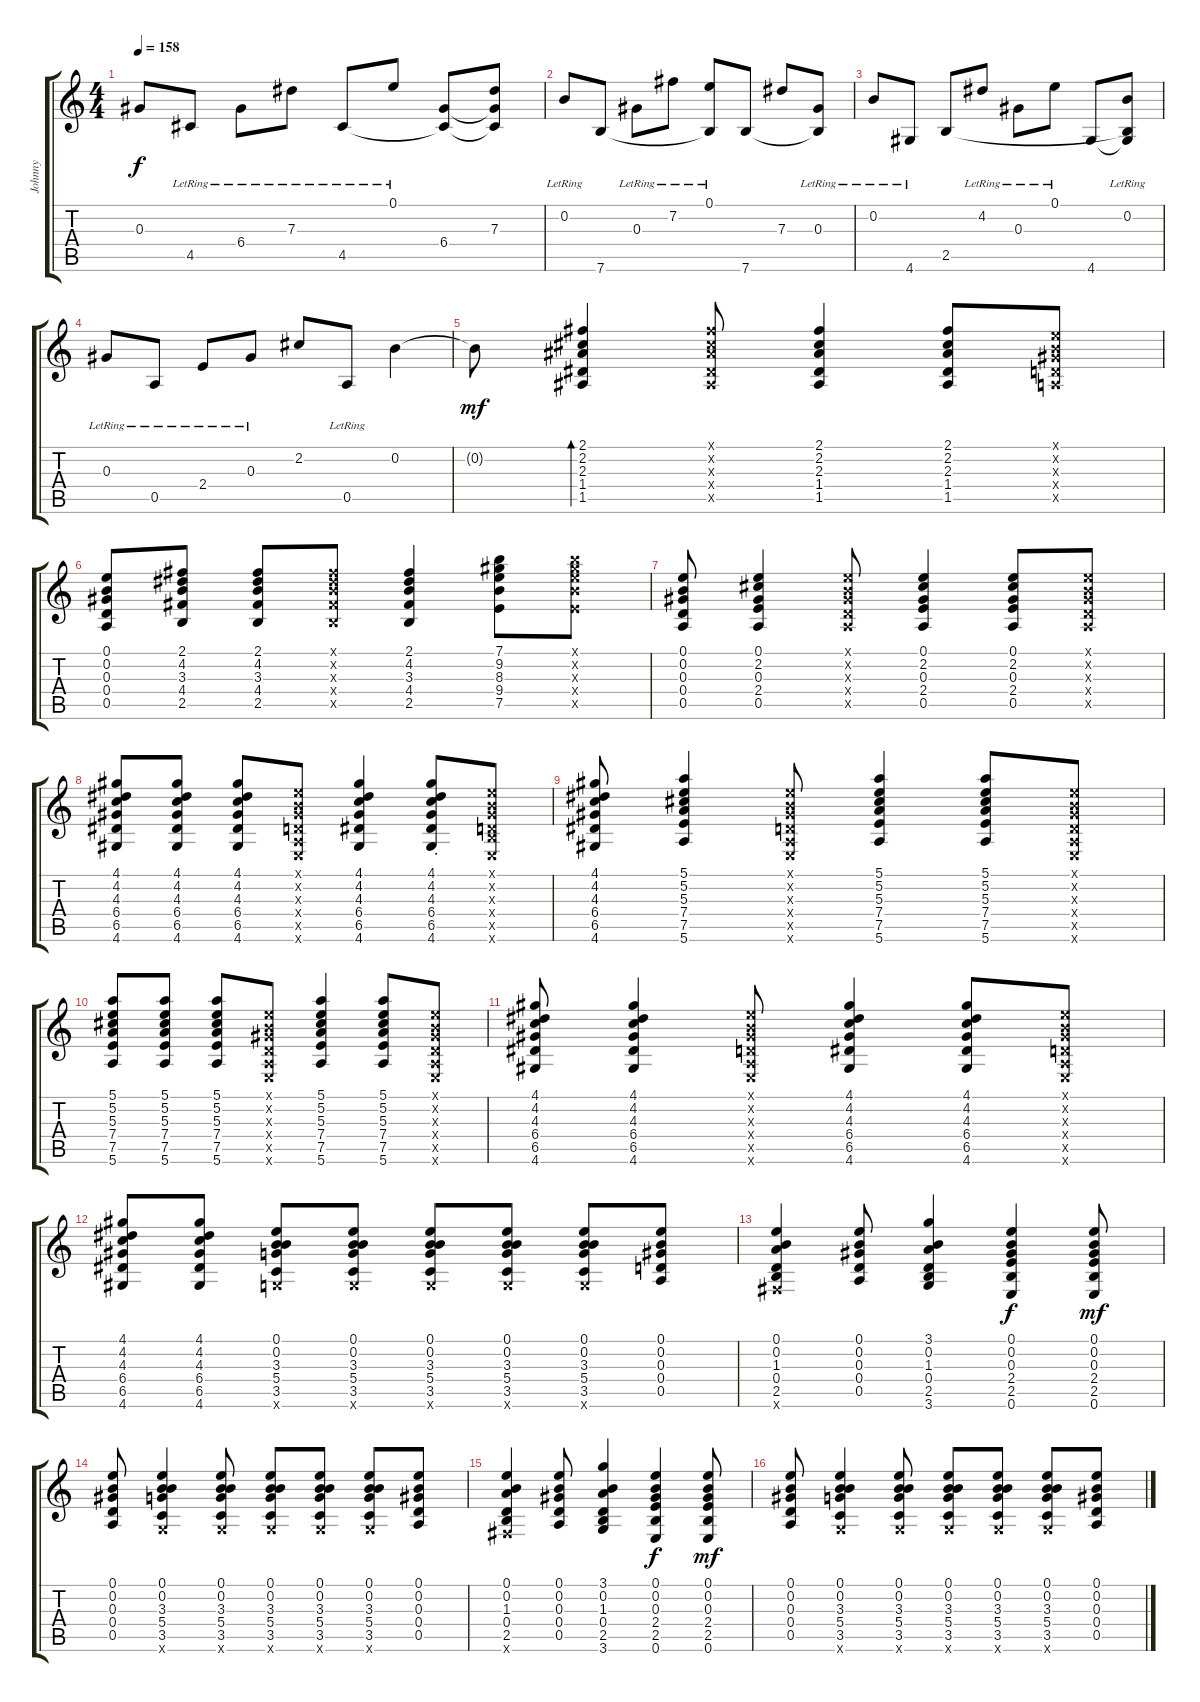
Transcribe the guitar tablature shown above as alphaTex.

\track ("Johnny" "Johnny") {instrument electricguitarclean}
\staff {score tabs}
\tuning (E4 B3 Ab3 D3 A2 E2) {hide}
\ts (4 4)
\tempo 158
\clef g2
\ks c
0.3.8{dy f} 4.5{lr}.8 6.4{lr}.8 7.3{lr}.8 4.5{lr}.8 0.1{lr}.8 (6.4 4.5{t}).8 (7.3 6.4{t} 4.5{t}).8 |
0.2{lr}.8 7.6.8 0.3{lr}.8 7.2{lr}.8 (0.1{lr} 7.6{t}).8 7.6.8 7.3.8 (0.3{lr} 7.6{t}).8 |
0.2{lr}.8 4.6{lr}.8 2.5.8 4.2{lr}.8 0.3{lr}.8 0.1{lr}.8 4.6.8 (0.2{lr} 2.5{t} 4.6{t}).8 |
0.3{lr}.8 0.5{lr}.8 2.4{lr}.8 0.3{lr}.8 2.2.8 0.5{lr}.8 0.2.4 |
0.2{t}.8{dy mf} (2.1 2.2 2.3 1.4 1.5).4{bd 120} (2.1{x} 2.2{x} 2.3{x} 1.4{x} 1.5{x}).8 (2.1 2.2 2.3 1.4 1.5).4 (2.1 2.2 2.3 1.4 1.5).8 (0.1{x} 0.2{x} 0.3{x} 0.4{x} 0.5{x}).8 |
(0.1 0.2 0.3 0.4 0.5).8 (2.1 4.2 3.3 4.4 2.5).8 (2.1 4.2 3.3 4.4 2.5).8 (2.1{x} 4.2{x} 3.3{x} 4.4{x} 2.5{x}).8 (2.1 4.2 3.3 4.4 2.5).4 (7.1 9.2 8.3 9.4 7.5).8 (7.1{x} 9.2{x} 8.3{x} 9.4{x} 7.5{x}).8 |
(0.1 0.2 0.3 0.4 0.5).8 (0.1 2.2 0.3 2.4 0.5).4 (0.1{x} 0.2{x} 0.3{x} 0.4{x} 0.5{x}).8 (0.1 2.2 0.3 2.4 0.5).4 (0.1 2.2 0.3 2.4 0.5).8 (0.1{x} 0.2{x} 0.3{x} 0.4{x} 0.5{x}).8 |
(4.1 4.2 4.3 6.4 6.5 4.6).8 (4.1 4.2 4.3 6.4 6.5 4.6).8 (4.1 4.2 4.3 6.4 6.5 4.6).8 (0.1{x} 0.2{x} 0.3{x} 0.4{x} 0.5{x} 0.6{x}).8 (4.1 4.2 4.3 6.4 6.5 4.6).4 (4.1 4.2 4.3 6.4 6.5 4.6{st}).8 (0.1{x} 0.2{x} 0.3{x} 0.4{x} 2.5{x} 0.6{x}).8 |
(4.1 4.2 4.3 6.4 6.5 4.6).8 (5.1 5.2 5.3 7.4 7.5 5.6).4 (0.1{x} 0.2{x} 0.3{x} 0.4{x} 0.5{x} 0.6{x}).8 (5.1 5.2 5.3 7.4 7.5 5.6).4 (5.1 5.2 5.3 7.4 7.5 5.6).8 (0.1{x} 0.2{x} 0.3{x} 0.4{x} 0.5{x} 0.6{x}).8 |
(5.1 5.2 5.3 7.4 7.5 5.6).8 (5.1 5.2 5.3 7.4 7.5 5.6).8 (5.1 5.2 5.3 7.4 7.5 5.6).8 (0.1{x} 0.2{x} 0.3{x} 0.4{x} 0.5{x} 0.6{x}).8 (5.1 5.2 5.3 7.4 7.5 5.6).4 (5.1 5.2 5.3 7.4 7.5 5.6).8 (0.1{x} 0.2{x} 0.3{x} 0.4{x} 0.5{x} 0.6{x}).8 |
(4.1 4.2 4.3 6.4 6.5 4.6).8 (4.1 4.2 4.3 6.4 6.5 4.6).4 (0.1{x} 0.2{x} 0.3{x} 0.4{x} 0.5{x} 0.6{x}).8 (4.1 4.2 4.3 6.4 6.5 4.6).4 (4.1 4.2 4.3 6.4 6.5 4.6).8 (0.1{x} 0.2{x} 0.3{x} 0.4{x} 0.5{x} 0.6{x}).8 |
(4.1 4.2 4.3 6.4 6.5 4.6).8 (4.1 4.2 4.3 6.4 6.5 4.6).8 (0.1 0.2 3.3 5.4 3.5 3.6{x}).8 (0.1 0.2 3.3 5.4 3.5 3.6{x}).8 (0.1 0.2 3.3 5.4 3.5 3.6{x}).8 (0.1 0.2 3.3 5.4 3.5 3.6{x}).8 (0.1 0.2 3.3 5.4 3.5 3.6{x}).8 (0.1 0.2 0.3 0.4 0.5).8 |
(0.1 0.2 1.3 0.4 2.5 2.6{x}).4 (0.1 0.2 0.3 0.4 0.5).8 (3.1 0.2 1.3 0.4 2.5 3.6).4 (0.1 0.2 0.3 2.4 2.5 0.6).4{dy f} (0.1 0.2 0.3 2.4 2.5 0.6).8{dy mf} |
(0.1 0.2 0.3 0.4 0.5).8 (0.1 0.2 3.3 5.4 3.5 3.6{x}).4 (0.1 0.2 3.3 5.4 3.5 3.6{x}).8 (0.1 0.2 3.3 5.4 3.5 3.6{x}).8 (0.1 0.2 3.3 5.4 3.5 3.6{x}).8 (0.1 0.2 3.3 5.4 3.5 3.6{x}).8 (0.1 0.2 0.3 0.4 0.5).8 |
(0.1 0.2 1.3 0.4 2.5 2.6{x}).4 (0.1 0.2 0.3 0.4 0.5).8 (3.1 0.2 1.3 0.4 2.5 3.6).4 (0.1 0.2 0.3 2.4 2.5 0.6).4{dy f} (0.1 0.2 0.3 2.4 2.5 0.6).8{dy mf} |
(0.1 0.2 0.3 0.4 0.5).8 (0.1 0.2 3.3 5.4 3.5 3.6{x}).4 (0.1 0.2 3.3 5.4 3.5 3.6{x}).8 (0.1 0.2 3.3 5.4 3.5 3.6{x}).8 (0.1 0.2 3.3 5.4 3.5 3.6{x}).8 (0.1 0.2 3.3 5.4 3.5 3.6{x}).8 (0.1 0.2 0.3 0.4 0.5).8
